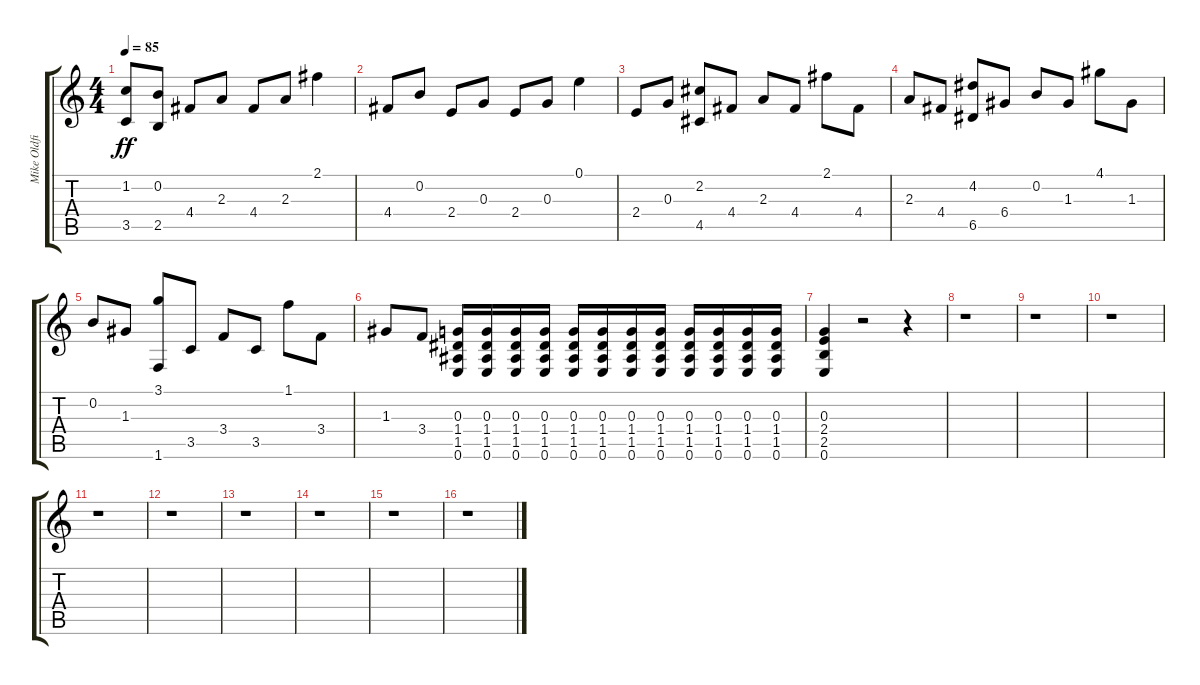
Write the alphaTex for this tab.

\track ("Mike Oldfield" "Mike Oldfi") {instrument acousticguitarsteel}
\staff {score tabs}
\tuning (E4 B3 G3 D3 A2 E2) {hide}
\ts (4 4)
\tempo 85
\clef g2
\ks c
(1.2 3.5).8{dy ff} (0.2 2.5).8 4.4.8 2.3.8 4.4.8 2.3.8 2.1.4 |
4.4.8 0.2.8 2.4.8 0.3.8 2.4.8 0.3.8 0.1.4 |
2.4.8 0.3.8 (2.2 4.5).8 4.4.8 2.3.8 4.4.8 2.1.8 4.4.8 |
2.3.8 4.4.8 (4.2 6.5).8 6.4.8 0.2.8 1.3.8 4.1.8 1.3.8 |
0.2.8 1.3.8 (3.1 1.6).8 3.5.8 3.4.8 3.5.8 1.1.8 3.4.8 |
1.3.8 3.4.8 (0.3 1.4 1.5 0.6).16 (0.3 1.4 1.5 0.6).16 (0.3 1.4 1.5 0.6).16 (0.3 1.4 1.5 0.6).16 (0.3 1.4 1.5 0.6).16 (0.3 1.4 1.5 0.6).16 (0.3 1.4 1.5 0.6).16 (0.3 1.4 1.5 0.6).16 (0.3 1.4 1.5 0.6).16 (0.3 1.4 1.5 0.6).16 (0.3 1.4 1.5 0.6).16 (0.3 1.4 1.5 0.6).16 |
(0.3 2.4 2.5 0.6).4 r.2 r.4 |
r.1 |
r.1 |
r.1 |
r.1 |
r.1 |
r.1 |
r.1 |
r.1 |
r.1
